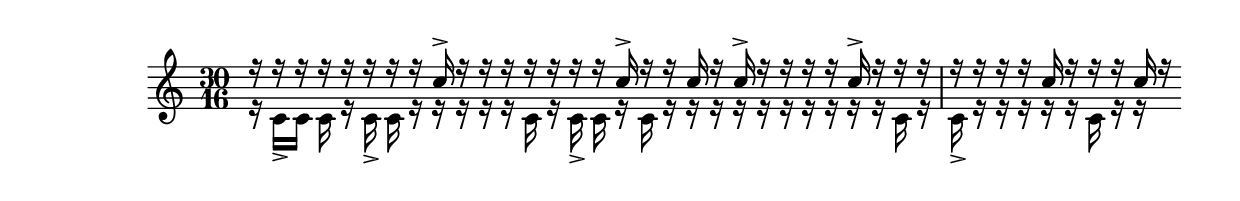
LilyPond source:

\version "2.19.83"
\language "english"


\context Staff = "ok" \relative c'' <<
  \time 30/16
  \context Voice = "voice1" {
    \voiceOne
    r16 r16 r16 r16 r16 r16 r16 r16 c16-> r16 r16 r16 r16 r16 r16 r16 c16-> r16 r16 c16 r16 c16-> r16 r16 r16 r16 c16-> r16 r16 r16 r16 r16 r16 r16 c16 r16 r16 r16 c16 r16
  }
  \context Voice = "voice2" {
    \voiceTwo
    r16 c,16-> c16 c16 r16 c16-> c16 r16 r16 r16 r16 r16 c16 r16 c16-> c16 r16 c16 r16 r16 r16 r16 r16 r16 r16 r16 r16 r16 c16 r16 c16-> r16 r16 r16 r16 r16 c16 r16 r16
  }
>>

